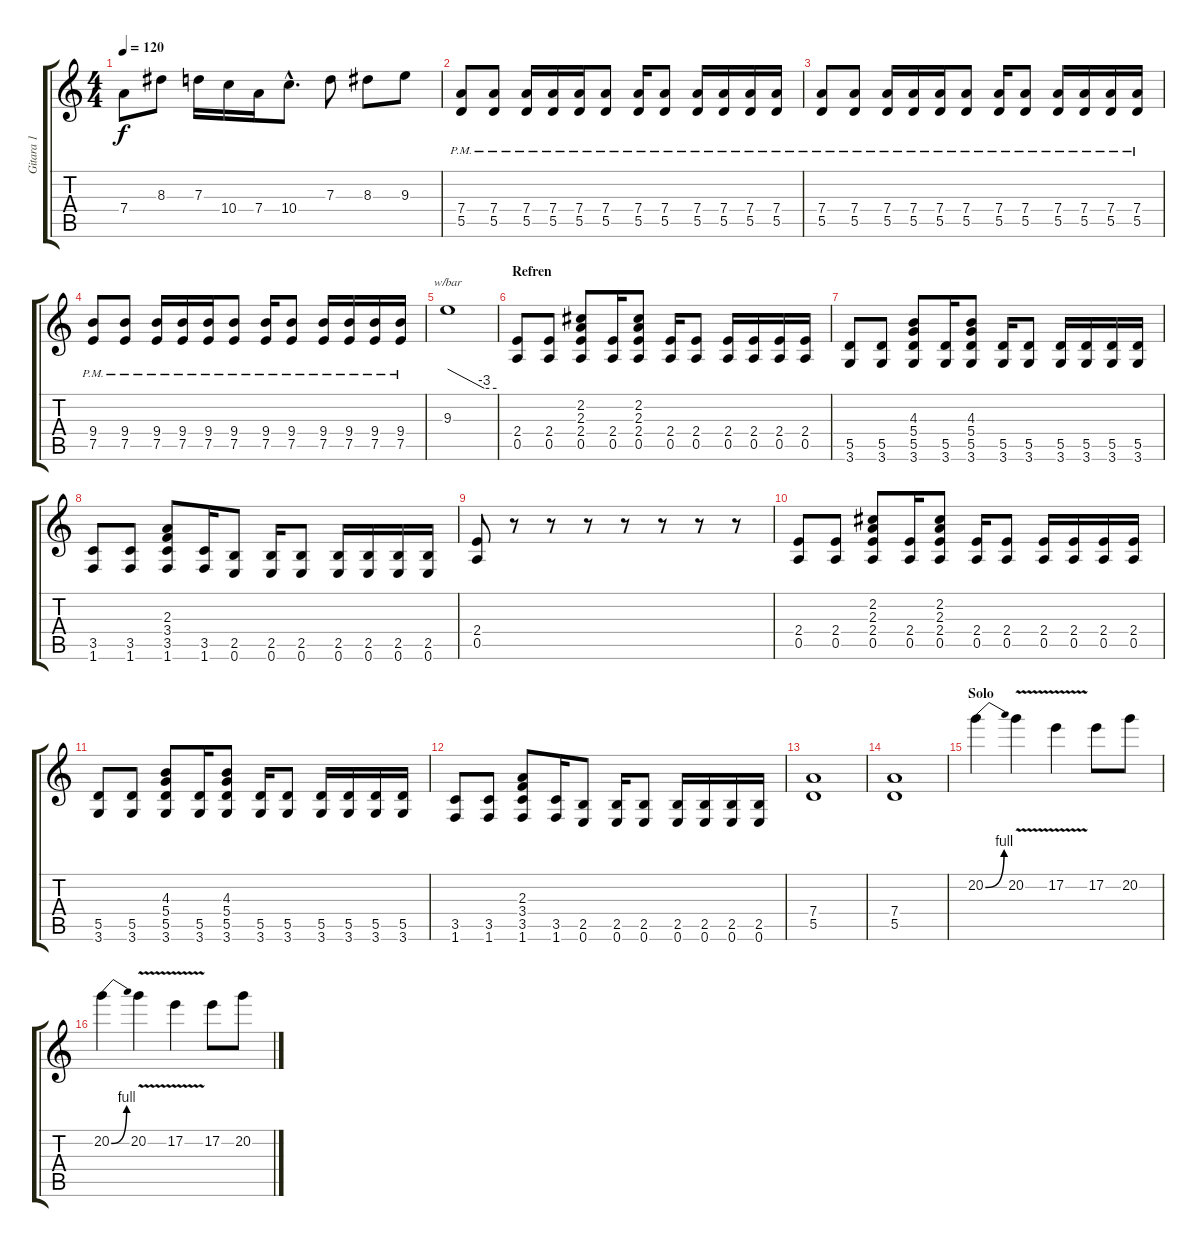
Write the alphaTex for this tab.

\track ("Gitara 1" "Gitara 1") {instrument overdrivenguitar}
\staff {score tabs}
\tuning (E4 B3 G3 D3 A2 E2) {hide}
\ts (4 4)
\tempo 120
\clef g2
\ks c
7.4{t}.8{dy f} 8.3.8 7.3.16 10.4.16 7.4.16 10.4{hac}.8{d} 7.3.8 8.3.8 9.3.8 |
(7.4{pm} 5.5{pm}).8 (7.4{pm} 5.5{pm}).8 (7.4{pm} 5.5{pm}).16 (7.4{pm} 5.5{pm}).16 (7.4{pm} 5.5{pm}).16 (7.4{pm} 5.5{pm}).8 (7.4{pm} 5.5{pm}).16 (7.4{pm} 5.5{pm}).8 (7.4{pm} 5.5{pm}).16 (7.4{pm} 5.5{pm}).16 (7.4{pm} 5.5{pm}).16 (7.4{pm} 5.5{pm}).16 |
(7.4{pm} 5.5{pm}).8 (7.4{pm} 5.5{pm}).8 (7.4{pm} 5.5{pm}).16 (7.4{pm} 5.5{pm}).16 (7.4{pm} 5.5{pm}).16 (7.4{pm} 5.5{pm}).8 (7.4{pm} 5.5{pm}).16 (7.4{pm} 5.5{pm}).8 (7.4{pm} 5.5{pm}).16 (7.4{pm} 5.5{pm}).16 (7.4{pm} 5.5{pm}).16 (7.4{pm} 5.5{pm}).16 |
(9.4{pm} 7.5{pm}).8 (9.4{pm} 7.5{pm}).8 (9.4{pm} 7.5{pm}).16 (9.4{pm} 7.5{pm}).16 (9.4{pm} 7.5{pm}).16 (9.4{pm} 7.5{pm}).8 (9.4{pm} 7.5{pm}).16 (9.4{pm} 7.5{pm}).8 (9.4{pm} 7.5{pm}).16 (9.4{pm} 7.5{pm}).16 (9.4{pm} 7.5{pm}).16 (9.4{pm} 7.5{pm}).16 |
9.3.1{tbe (custom default 0 0 45 -12 60 -12)} |
\section ("" "Refren")
(2.4 0.5).8 (2.4 0.5).8 (2.2 2.3 2.4 0.5).8 (2.4 0.5).16 (2.2 2.3 2.4 0.5).8 (2.4 0.5).16 (2.4 0.5).8 (2.4 0.5).16 (2.4 0.5).16 (2.4 0.5).16 (2.4 0.5).16 |
(5.5 3.6).8 (5.5 3.6).8 (4.3 5.4 5.5 3.6).8 (5.5 3.6).16 (4.3 5.4 5.5 3.6).8 (5.5 3.6).16 (5.5 3.6).8 (5.5 3.6).16 (5.5 3.6).16 (5.5 3.6).16 (5.5 3.6).16 |
(3.5 1.6).8 (3.5 1.6).8 (2.3 3.4 3.5 1.6).8 (3.5 1.6).16 (2.5 0.6).8 (2.5 0.6).16 (2.5 0.6).8 (2.5 0.6).16 (2.5 0.6).16 (2.5 0.6).16 (2.5 0.6).16 |
(2.4 0.5).8 r.8 r.8 r.8 r.8 r.8 r.8 r.8 |
(2.4 0.5).8 (2.4 0.5).8 (2.2 2.3 2.4 0.5).8 (2.4 0.5).16 (2.2 2.3 2.4 0.5).8 (2.4 0.5).16 (2.4 0.5).8 (2.4 0.5).16 (2.4 0.5).16 (2.4 0.5).16 (2.4 0.5).16 |
(5.5 3.6).8 (5.5 3.6).8 (4.3 5.4 5.5 3.6).8 (5.5 3.6).16 (4.3 5.4 5.5 3.6).8 (5.5 3.6).16 (5.5 3.6).8 (5.5 3.6).16 (5.5 3.6).16 (5.5 3.6).16 (5.5 3.6).16 |
(3.5 1.6).8 (3.5 1.6).8 (2.3 3.4 3.5 1.6).8 (3.5 1.6).16 (2.5 0.6).8 (2.5 0.6).16 (2.5 0.6).8 (2.5 0.6).16 (2.5 0.6).16 (2.5 0.6).16 (2.5 0.6).16 |
(7.4 5.5).1 |
(7.4 5.5).1 |
\section ("" "Solo")
20.2{be (bend 0 0 60 4)}.4 20.2{v}.4 17.2{v}.4 17.2.8 20.2.8 |
20.2{be (bend 0 0 60 4)}.4 20.2{v}.4 17.2{v}.4 17.2.8 20.2.8
